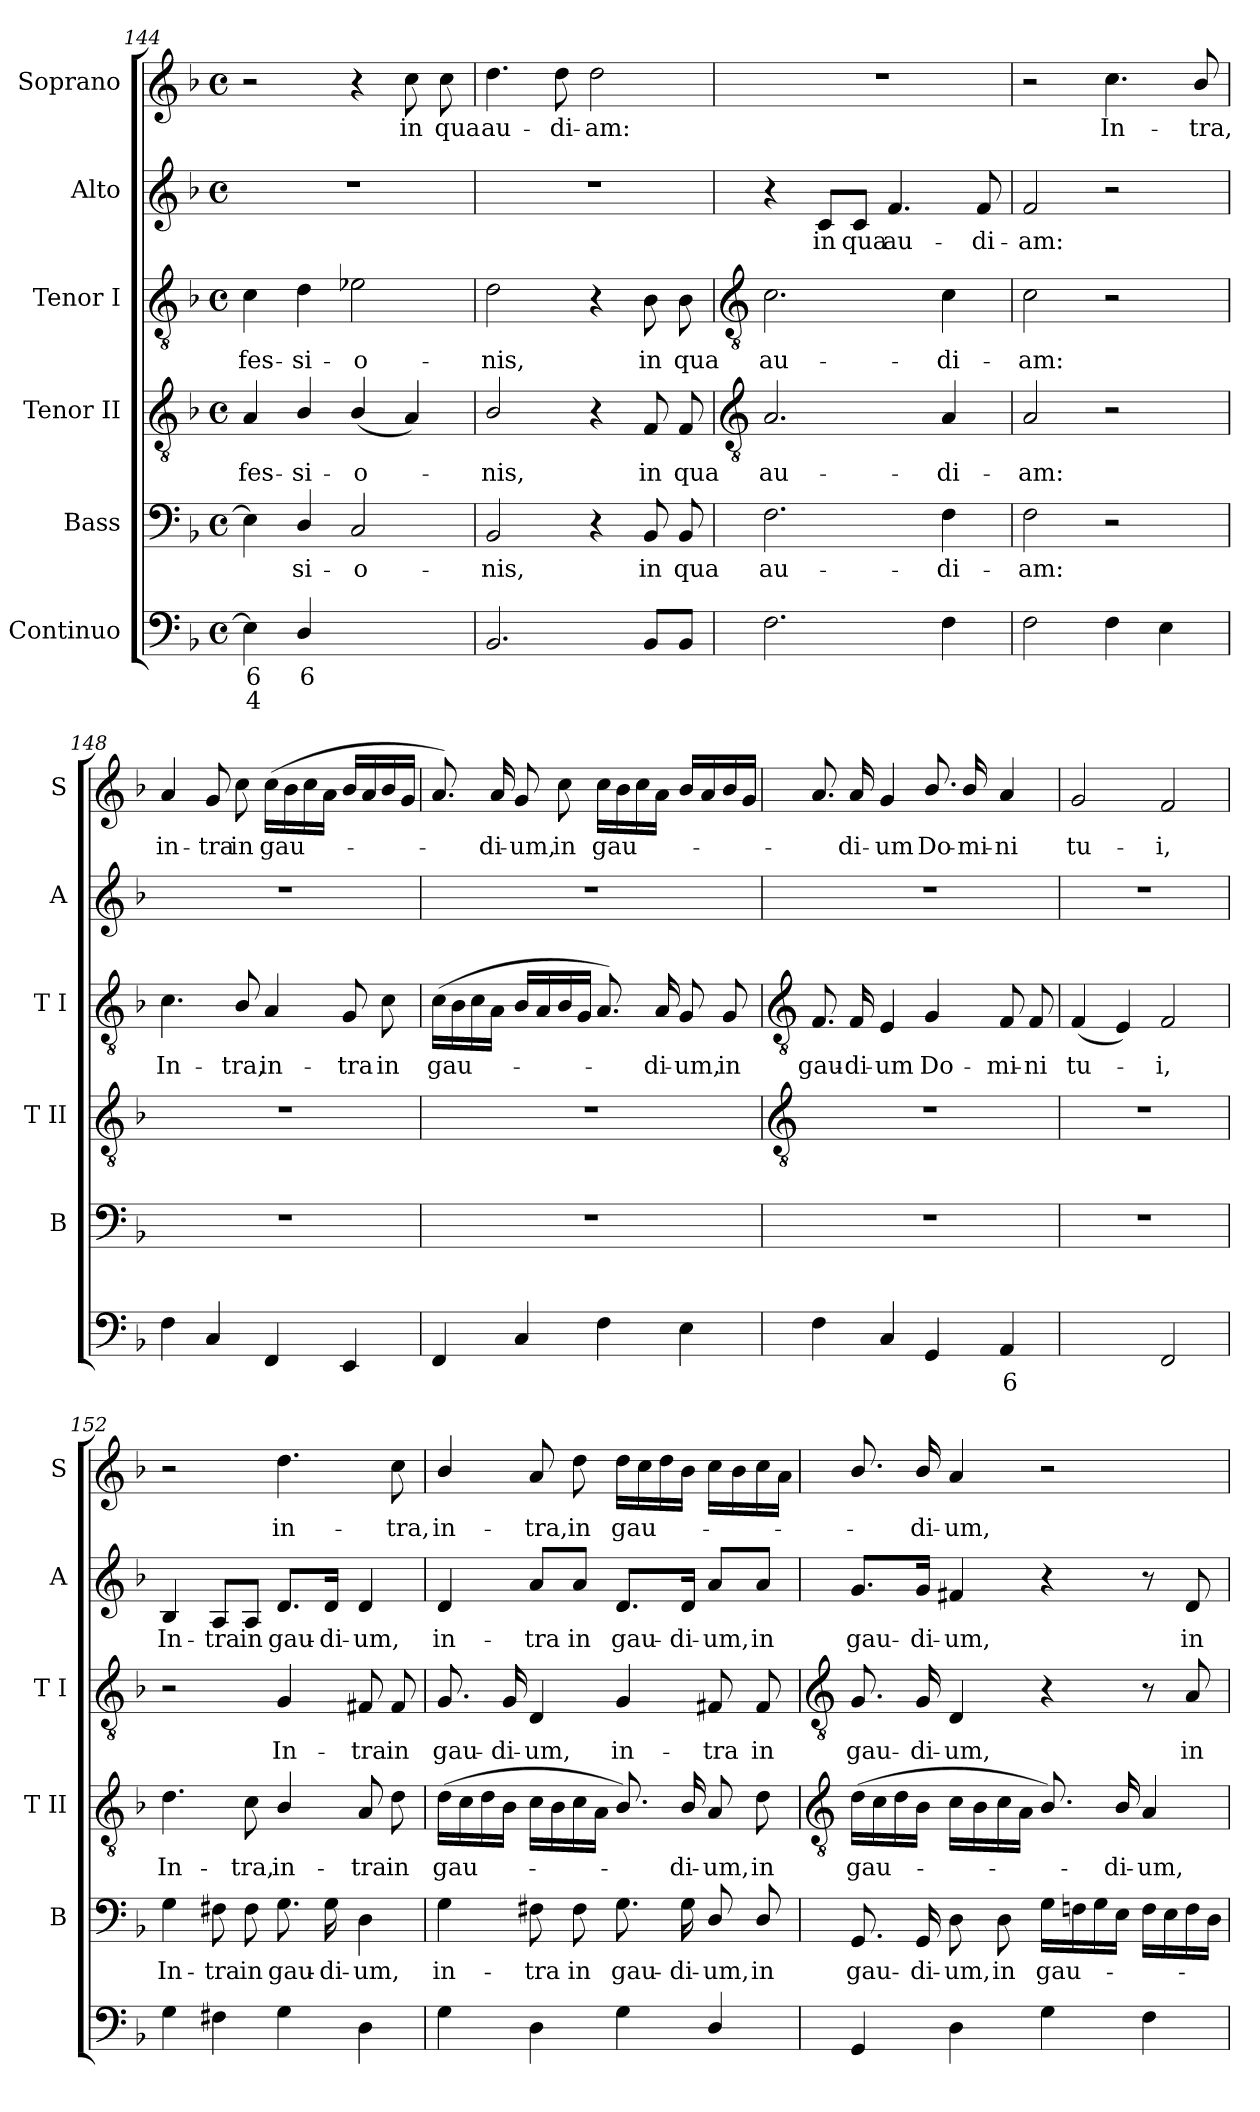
**kern	**text	**text	**kern	**text	**kern	**text	**kern	**text	**kern	**text	**kern	**text
*part6	*part6	*part6	*part5	*part5	*part4	*part4	*part3	*part3	*part2	*part2	*part1	*part1
*staff6	*staff6	*staff6	*staff5	*staff5	*staff4	*staff4	*staff3	*staff3	*staff2	*staff2	*staff1	*staff1
*I"Continuo	*	*	*I"Bass	*	*I"Tenor II	*	*I"Tenor I	*	*I"Alto	*	*I"Soprano	*
*	*	*	*I'B	*	*I'T II	*	*I'T I	*	*I'A	*	*I'S	*
*clefF4	*	*	*clefF4	*	*clefGv2	*	*clefGv2	*	*clefG2	*	*clefG2	*
*k[b-]	*	*	*k[b-]	*	*k[b-]	*	*k[b-]	*	*k[b-]	*	*k[b-]	*
*F:	*	*	*F:	*	*F:	*	*F:	*	*F:	*	*F:	*
*M4/4	*	*	*M4/4	*	*M4/4	*	*M4/4	*	*M4/4	*	*M4/4	*
*met(c)	*	*	*met(c)	*	*met(c)	*	*met(c)	*	*met(c)	*	*met(c)	*
=144	=144	=144	=144	=144	=144	=144	=144	=144	=144	=144	=144	=144
!	!LO:LY:b	!LO:LY:b	!	!	!	!LO:LY:b	!	!LO:LY:b	!	!	!	!
4E-]	6	4	4E-]	.	4A	-fes-	4c	-fes-	1r	.	2r	.
!	!LO:LY:b	!	!	!LO:LY:b	!	!LO:LY:b	!	!LO:LY:b	!	!	!	!
4D/	6	.	4D/	si-	4B-/	-si-	4d	-si-	.	.	.	.
!	!LO:LY:b	!	!	!LO:LY:b	!	!LO:LY:b	!	!LO:LY:b	!	!	!	!
[4Cyy	7	.	2C	-o-	(<4B-/	-o-	2e-X	-o-	.	.	4r	.
!	!LO:LY:b	!	!	!	!	!	!	!	!	!	!	!LO:LY:b
4Cyy]	6	.	.	.	4A)	.	.	.	.	.	8cc	in
!	!	!	!	!	!	!	!	!	!	!	!	!LO:LY:b
.	.	.	.	.	.	.	.	.	.	.	8cc	qua
=145	=145	=145	=145	=145	=145	=145	=145	=145	=145	=145	=145	=145
!	!	!	!	!LO:LY:b	!	!LO:LY:b	!	!LO:LY:b	!	!	!	!LO:LY:b
2.BB-	.	.	2BB-	-nis,	2B-/	nis,	2d	-nis,	1r	.	4.dd	au-
!	!	!	!	!	!	!	!	!	!	!	!	!LO:LY:b
.	.	.	.	.	.	.	.	.	.	.	8dd	-di-
!	!	!	!	!	!	!	!	!	!	!	!	!LO:LY:b
.	.	.	4r	.	4r	.	4r	.	.	.	2dd	-am:
!	!	!	!	!LO:LY:b	!	!LO:LY:b	!	!LO:LY:b	!	!	!	!
8BB-L	.	.	8BB-	in	8F	in	8B-	in	.	.	.	.
!	!	!	!	!LO:LY:b	!	!LO:LY:b	!	!LO:LY:b	!	!	!	!
8BB-J	.	.	8BB-	qua	8F	qua	8B-	qua	.	.	.	.
!!LO:LB:g=z
=146	=146	=146	=146	=146	=146	=146	=146	=146	=146	=146	=146	=146
*	*	*	*	*	*clefGv2	*	*clefGv2	*	*	*	*	*
!	!	!	!	!LO:LY:b	!	!LO:LY:b	!	!LO:LY:b	!	!	!	!
2.F	.	.	2.F	au-	2.A	au-	2.c	au-	4r	.	1r	.
!	!	!	!	!	!	!	!	!	!	!LO:LY:b	!	!
.	.	.	.	.	.	.	.	.	8c/L	in	.	.
!	!	!	!	!	!	!	!	!	!	!LO:LY:b	!	!
.	.	.	.	.	.	.	.	.	8c/J	qua	.	.
!	!	!	!	!	!	!	!	!	!	!LO:LY:b	!	!
.	.	.	.	.	.	.	.	.	4.f	au-	.	.
!	!	!	!	!LO:LY:b	!	!LO:LY:b	!	!LO:LY:b	!	!	!	!
4F	.	.	4F	-di-	4A	-di-	4c	-di-	.	.	.	.
!	!	!	!	!	!	!	!	!	!	!LO:LY:b	!	!
.	.	.	.	.	.	.	.	.	8f	-di-	.	.
=147	=147	=147	=147	=147	=147	=147	=147	=147	=147	=147	=147	=147
!	!	!	!	!LO:LY:b	!	!LO:LY:b	!	!LO:LY:b	!	!LO:LY:b	!	!
2F	.	.	2F	-am:	2A	-am:	2c	-am:	2f	-am:	2r	.
!	!	!	!	!	!	!	!	!	!	!	!	!LO:LY:b
4F	.	.	2r	.	2r	.	2r	.	2r	.	4.cc	In-
4E	.	.	.	.	.	.	.	.	.	.	.	.
!	!	!	!	!	!	!	!	!	!	!	!	!LO:LY:b
.	.	.	.	.	.	.	.	.	.	.	8b-/	-tra,
=148	=148	=148	=148	=148	=148	=148	=148	=148	=148	=148	=148	=148
!	!	!	!	!	!	!	!	!LO:LY:b	!	!	!	!LO:LY:b
4F	.	.	1r	.	1r	.	4.c	In-	1r	.	4a	in-
!	!	!	!	!	!	!	!	!	!	!	!	!LO:LY:b
4C	.	.	.	.	.	.	.	.	.	.	8g	-tra
!	!	!	!	!	!	!	!	!LO:LY:b	!	!	!	!LO:LY:b
.	.	.	.	.	.	.	8B-/	-tra,	.	.	8cc	in
!	!	!	!	!	!	!	!	!LO:LY:b	!	!	!	!LO:LY:b
4FF	.	.	.	.	.	.	4A	in-	.	.	(>16ccLL	gau-
.	.	.	.	.	.	.	.	.	.	.	16b-	.
.	.	.	.	.	.	.	.	.	.	.	16cc	.
.	.	.	.	.	.	.	.	.	.	.	16aJJ	.
!	!	!	!	!	!	!	!	!LO:LY:b	!	!	!	!
4EE	.	.	.	.	.	.	8G	-tra	.	.	16b-LL	.
.	.	.	.	.	.	.	.	.	.	.	16a	.
!	!	!	!	!	!	!	!	!LO:LY:b	!	!	!	!
.	.	.	.	.	.	.	8c	in	.	.	16b-	.
.	.	.	.	.	.	.	.	.	.	.	16gJJ	.
=149	=149	=149	=149	=149	=149	=149	=149	=149	=149	=149	=149	=149
!	!	!	!	!	!	!	!	!LO:LY:b	!	!	!	!
4FF	.	.	1r	.	1r	.	(<16cLL	gau-	1r	.	8.a)	.
.	.	.	.	.	.	.	16B-	.	.	.	.	.
.	.	.	.	.	.	.	16c	.	.	.	.	.
!	!	!	!	!	!	!	!	!	!	!	!	!LO:LY:b
.	.	.	.	.	.	.	16AJJ	.	.	.	16a	di-
!	!	!	!	!	!	!	!	!	!	!	!	!LO:LY:b
4C	.	.	.	.	.	.	16B-LL	.	.	.	8g	-um,
.	.	.	.	.	.	.	16A	.	.	.	.	.
!	!	!	!	!	!	!	!	!	!	!	!	!LO:LY:b
.	.	.	.	.	.	.	16B-	.	.	.	8cc	in
.	.	.	.	.	.	.	16GJJ	.	.	.	.	.
!	!	!	!	!	!	!	!	!	!	!	!	!LO:LY:b
4F	.	.	.	.	.	.	8.A)	.	.	.	16ccLL	gau-
.	.	.	.	.	.	.	.	.	.	.	16b-	.
.	.	.	.	.	.	.	.	.	.	.	16cc	.
!	!	!	!	!	!	!	!	!LO:LY:b	!	!	!	!
.	.	.	.	.	.	.	16A	di-	.	.	16aJJ	.
!	!	!	!	!	!	!	!	!LO:LY:b	!	!	!	!
4E	.	.	.	.	.	.	8G	-um,	.	.	16b-LL	.
.	.	.	.	.	.	.	.	.	.	.	16a	.
!	!	!	!	!	!	!	!	!LO:LY:b	!	!	!	!
.	.	.	.	.	.	.	8G	in	.	.	16b-	.
.	.	.	.	.	.	.	.	.	.	.	16gJJ	.
!!LO:LB:g=z
=150	=150	=150	=150	=150	=150	=150	=150	=150	=150	=150	=150	=150
*	*	*	*	*	*clefGv2	*	*clefGv2	*	*	*	*	*
!	!	!	!	!	!	!	!	!LO:LY:b	!	!	!	!
4F	.	.	1r	.	1r	.	8.F	gau-	1r	.	8.a	.
!	!	!	!	!	!	!	!	!LO:LY:b	!	!	!	!LO:LY:b
.	.	.	.	.	.	.	16F	-di-	.	.	16a	di-
!	!	!	!	!	!	!	!	!LO:LY:b	!	!	!	!LO:LY:b
4C	.	.	.	.	.	.	4E	-um	.	.	4g	-um
!	!	!	!	!	!	!	!	!LO:LY:b	!	!	!	!LO:LY:b
4GG	.	.	.	.	.	.	4G	Do-	.	.	8.b-/	Do-
!	!	!	!	!	!	!	!	!	!	!	!	!LO:LY:b
.	.	.	.	.	.	.	.	.	.	.	16b-/	-mi-
!	!LO:LY:b	!	!	!	!	!	!	!LO:LY:b	!	!	!	!LO:LY:b
4AA	6	.	.	.	.	.	8F	-mi-	.	.	4a	-ni
!	!	!	!	!	!	!	!	!LO:LY:b	!	!	!	!
.	.	.	.	.	.	.	8F	-ni	.	.	.	.
=151	=151	=151	=151	=151	=151	=151	=151	=151	=151	=151	=151	=151
!	!LO:LY:b	!	!	!	!	!	!	!LO:LY:b	!	!	!	!LO:LY:b
[4Cyy	4	.	1r	.	1r	.	(<4F	tu-	1r	.	2g	tu-
!	!LO:LY:b	!	!	!	!	!	!	!	!	!	!	!
4Cyy]	3	.	.	.	.	.	4E)	.	.	.	.	.
!	!	!	!	!	!	!	!	!LO:LY:b	!	!	!	!LO:LY:b
2FF	.	.	.	.	.	.	2F	i,	.	.	2f	-i,
=152	=152	=152	=152	=152	=152	=152	=152	=152	=152	=152	=152	=152
!	!	!	!	!LO:LY:b	!	!LO:LY:b	!	!	!	!LO:LY:b	!	!
4G	.	.	4G	In-	4.d	In-	2r	.	4B-	In-	2r	.
!	!	!	!	!LO:LY:b	!	!	!	!	!	!LO:LY:b	!	!
4F#X	.	.	8F#X	-tra	.	.	.	.	8A/L	-tra	.	.
!	!	!	!	!LO:LY:b	!	!LO:LY:b	!	!	!	!LO:LY:b	!	!
.	.	.	8F#	in	8c	-tra,	.	.	8A/J	in	.	.
!	!	!	!	!LO:LY:b	!	!LO:LY:b	!	!LO:LY:b	!	!LO:LY:b	!	!LO:LY:b
4G	.	.	8.G	gau-	4B-/	in-	4G	In-	8.d/L	gau-	4.dd	in-
!	!	!	!	!LO:LY:b	!	!	!	!	!	!LO:LY:b	!	!
.	.	.	16G	-di-	.	.	.	.	16d/Jk	-di-	.	.
!	!	!	!	!LO:LY:b	!	!LO:LY:b	!	!LO:LY:b	!	!LO:LY:b	!	!
4D	.	.	4D	-um,	8A	-tra	8F#X	-tra	4d	-um,	.	.
!	!	!	!	!	!	!LO:LY:b	!	!LO:LY:b	!	!	!	!LO:LY:b
.	.	.	.	.	8d	in	8F#	in	.	.	8cc	-tra,
=153	=153	=153	=153	=153	=153	=153	=153	=153	=153	=153	=153	=153
!	!	!	!	!LO:LY:b	!	!LO:LY:b	!	!LO:LY:b	!	!LO:LY:b	!	!LO:LY:b
4G	.	.	4G	in-	(>16dLL	gau-	8.G	gau-	4d	in-	4b-/	in-
.	.	.	.	.	16c	.	.	.	.	.	.	.
.	.	.	.	.	16d	.	.	.	.	.	.	.
!	!	!	!	!	!	!	!	!LO:LY:b	!	!	!	!
.	.	.	.	.	16B-JJ	.	16G	-di-	.	.	.	.
!	!	!	!	!LO:LY:b	!	!	!	!LO:LY:b	!	!LO:LY:b	!	!LO:LY:b
4D	.	.	8F#X	-tra	16cLL	.	4D	-um,	8a/L	-tra	8a	-tra,
.	.	.	.	.	16B-	.	.	.	.	.	.	.
!	!	!	!	!LO:LY:b	!	!	!	!	!	!LO:LY:b	!	!LO:LY:b
.	.	.	8F#	in	16c	.	.	.	8a/J	in	8dd	in
.	.	.	.	.	16AJJ	.	.	.	.	.	.	.
!	!	!	!	!LO:LY:b	!	!	!	!LO:LY:b	!	!LO:LY:b	!	!LO:LY:b
4G	.	.	8.G	gau-	8.B-/)	.	4G	in-	8.d/L	gau-	16ddLL	gau-
.	.	.	.	.	.	.	.	.	.	.	16cc	.
.	.	.	.	.	.	.	.	.	.	.	16dd	.
!	!	!	!	!LO:LY:b	!	!LO:LY:b	!	!	!	!LO:LY:b	!	!
.	.	.	16G	-di-	16B-/	di-	.	.	16d/Jk	-di-	16b-JJ	.
!	!	!	!	!LO:LY:b	!	!LO:LY:b	!	!LO:LY:b	!	!LO:LY:b	!	!
4D/	.	.	8D/	-um,	8A	-um,	8F#X	-tra	8a/L	-um,	16ccLL	.
.	.	.	.	.	.	.	.	.	.	.	16b-	.
!	!	!	!	!LO:LY:b	!	!LO:LY:b	!	!LO:LY:b	!	!LO:LY:b	!	!
.	.	.	8D/	in	8d	in	8F#	in	8a/J	in	16cc	.
.	.	.	.	.	.	.	.	.	.	.	16aJJ	.
!!LO:LB:g=z
=154	=154	=154	=154	=154	=154	=154	=154	=154	=154	=154	=154	=154
*	*	*	*	*	*clefGv2	*	*clefGv2	*	*	*	*	*
!	!	!	!	!LO:LY:b	!	!LO:LY:b	!	!LO:LY:b	!	!LO:LY:b	!	!
4GG	.	.	8.GG	gau-	(>16dLL	gau-	8.G	gau-	8.g/L	gau-	8.b-/	.
.	.	.	.	.	16c	.	.	.	.	.	.	.
.	.	.	.	.	16d	.	.	.	.	.	.	.
!	!	!	!	!LO:LY:b	!	!	!	!LO:LY:b	!	!LO:LY:b	!	!LO:LY:b
.	.	.	16GG	-di-	16B-JJ	.	16G	-di-	16g/Jk	-di-	16b-/	di-
!	!	!	!	!LO:LY:b	!	!	!	!LO:LY:b	!	!LO:LY:b	!	!LO:LY:b
4D	.	.	8D	-um,	16cLL	.	4D	-um,	4f#X	-um,	4a	-um,
.	.	.	.	.	16B-	.	.	.	.	.	.	.
!	!	!	!	!LO:LY:b	!	!	!	!	!	!	!	!
.	.	.	8D	in	16c	.	.	.	.	.	.	.
.	.	.	.	.	16AJJ	.	.	.	.	.	.	.
!	!	!	!	!LO:LY:b	!	!	!	!	!	!	!	!
4G	.	.	16GLL	gau-	8.B-/)	.	4r	.	4r	.	2r	.
.	.	.	16Fn	.	.	.	.	.	.	.	.	.
.	.	.	16G	.	.	.	.	.	.	.	.	.
!	!	!	!	!	!	!LO:LY:b	!	!	!	!	!	!
.	.	.	16EJJ	.	16B-/	di-	.	.	.	.	.	.
!	!	!	!	!	!	!LO:LY:b	!	!	!	!	!	!
4F	.	.	16FLL	.	4A	-um,	8r	.	8r	.	.	.
.	.	.	16E	.	.	.	.	.	.	.	.	.
!	!	!	!	!	!	!	!	!LO:LY:b	!	!LO:LY:b	!	!
.	.	.	16F	.	.	.	8A	in	8d	in	.	.
.	.	.	16DJJ	.	.	.	.	.	.	.	.	.
=	=	=	=	=	=	=	=	=	=	=	=	=
*-	*-	*-	*-	*-	*-	*-	*-	*-	*-	*-	*-	*-
